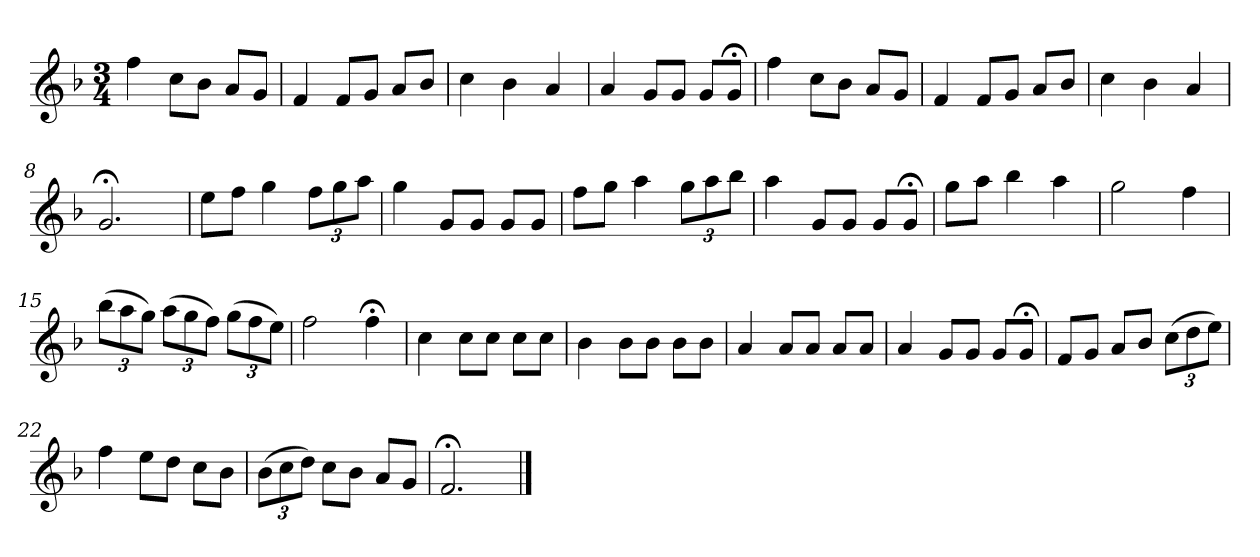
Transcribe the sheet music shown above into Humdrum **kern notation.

**kern
*part1
*staff1
*k[b-]
*F:
*M3/4
*MM120
=1
4ff
8ccL
8b-J
8aL
8gJ
=2
4f
8fL
8gJ
8aL
8b-J
=3
4cc
4b-
4a
=4
4a
8gL
8gJ
8gL
8g;<J
=5
4ff
8ccL
8b-J
8aL
8gJ
=6
4f
8fL
8gJ
8aL
8b-J
=7
4cc
4b-
4a
=8
2.g;<
=9
8eeL
8ffJ
4gg
12ffL
12gg
12aaJ
=10
4gg
8gL
8gJ
8gL
8gJ
=11
8ffL
8ggJ
4aa
12ggL
12aa
12bb-J
=12
4aa
8gL
8gJ
8gL
8g;<J
=13
8ggL
8aaJ
4bb-
4aa
=14
2gg
4ff
=15
(12bb-L
12aa
12ggJ)
(12aaL
12gg
12ffJ)
(12ggL
12ff
12eeJ)
=16
2ff
4ff;<
=17
4cc
8ccL
8ccJ
8ccL
8ccJ
=18
4b-
8b-L
8b-J
8b-L
8b-J
=19
4a
8aL
8aJ
8aL
8aJ
=20
4a
8gL
8gJ
8gL
8g;<J
=21
8fL
8gJ
8aL
8b-J
(12ccL
12dd
12eeJ)
=22
4ff
8eeL
8ddJ
8ccL
8b-J
=23
(12b-L
12cc
12ddJ)
8ccL
8b-J
8aL
8gJ
=24
2.f;<
==
*-
